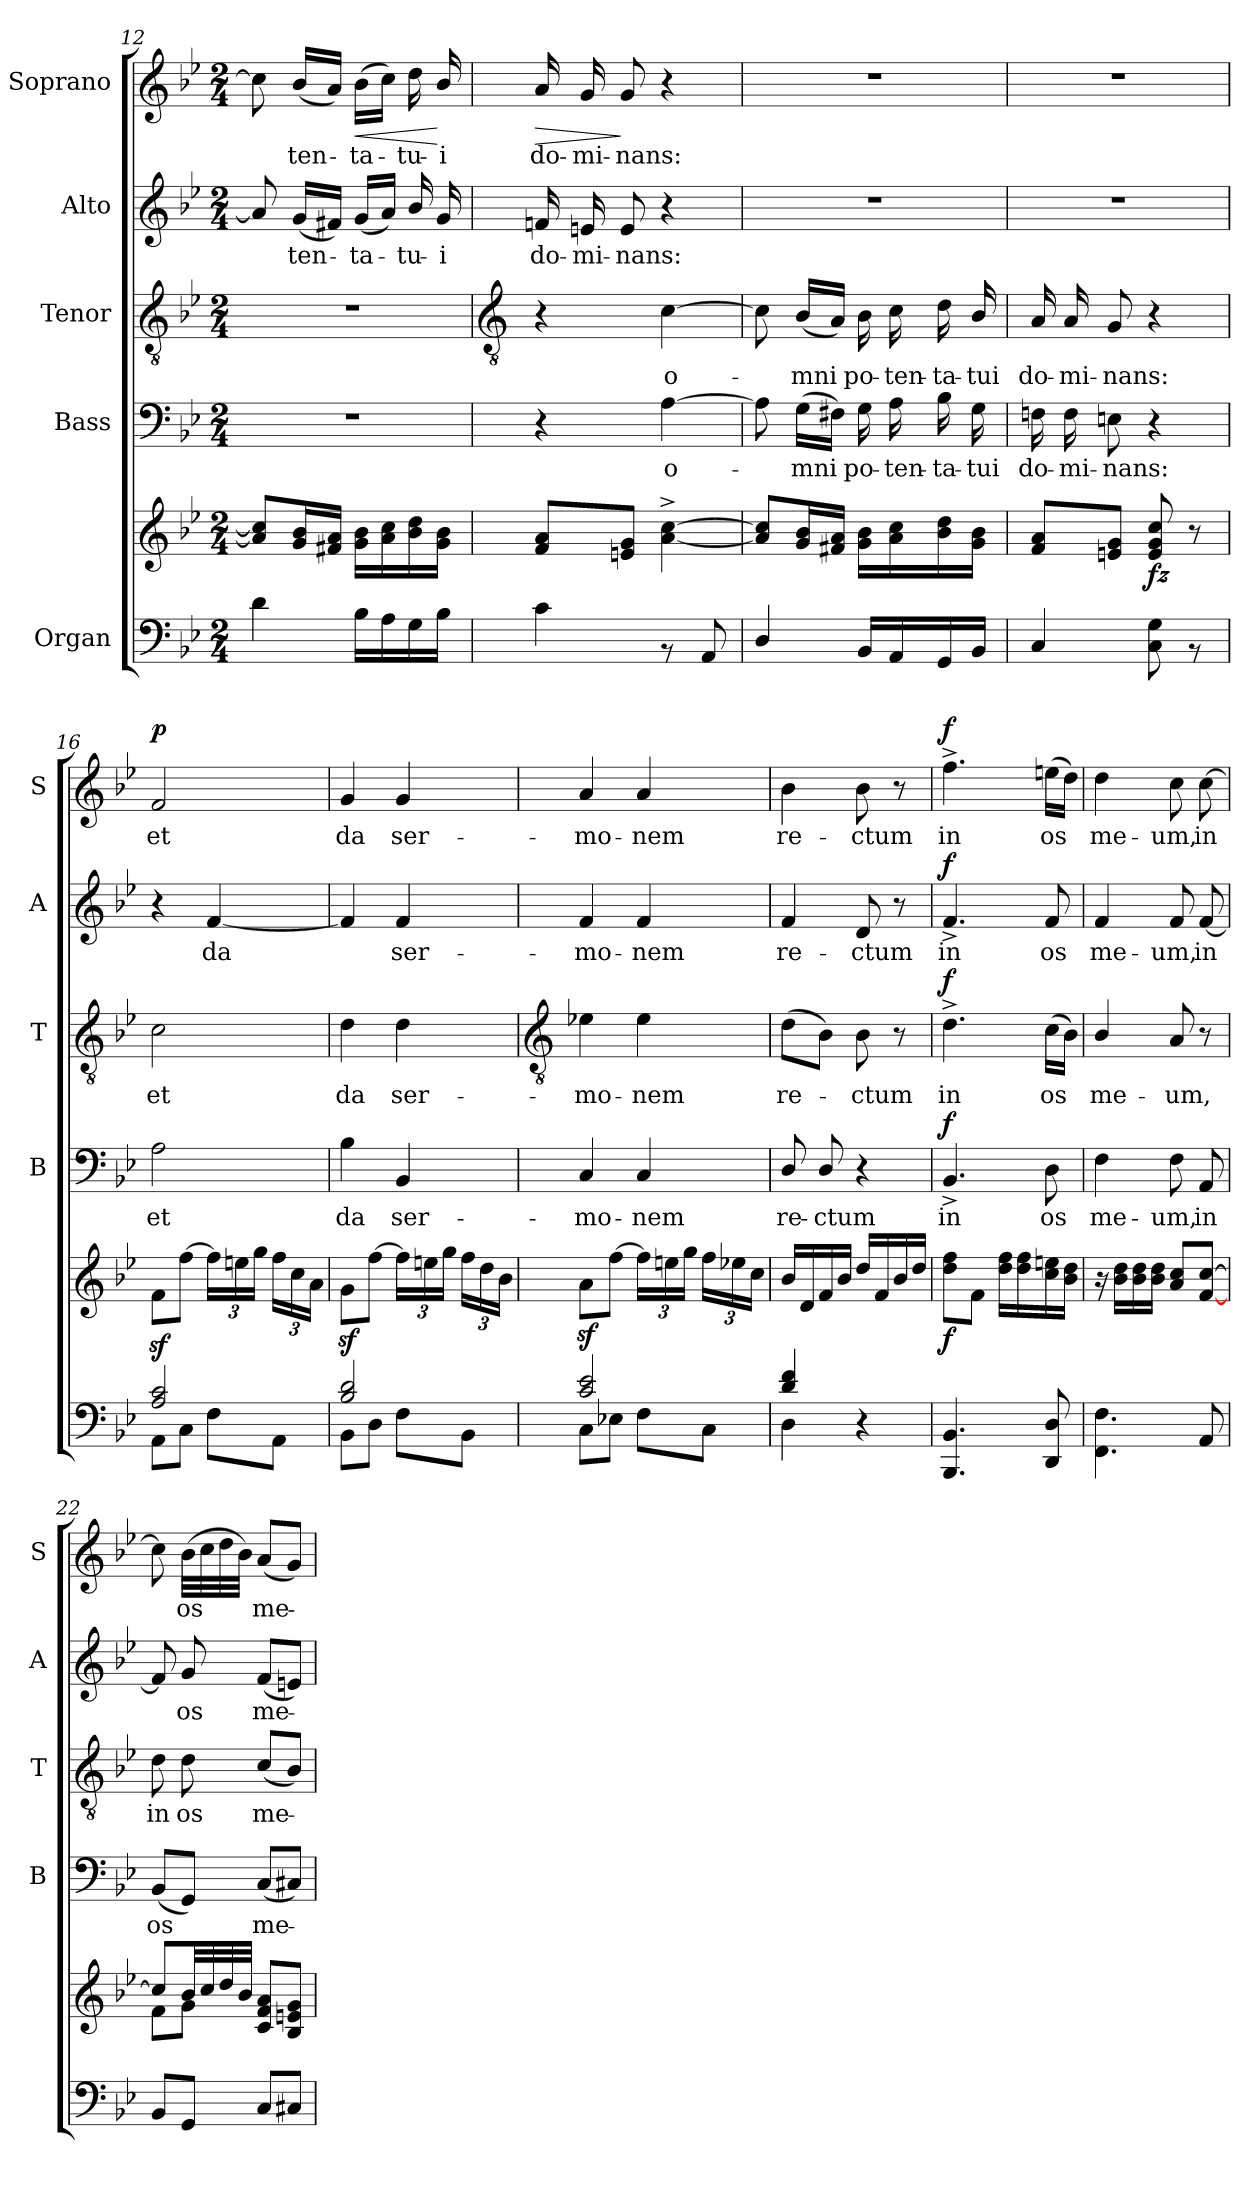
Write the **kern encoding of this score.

**kern	**kern	**dynam	**kern	**text	**dynam	**kern	**text	**dynam	**kern	**text	**dynam	**kern	**text	**dynam
*part5	*part5	*part5	*part4	*part4	*part4	*part3	*part3	*part3	*part2	*part2	*part2	*part1	*part1	*part1
*staff6	*staff5	*staff5/6	*staff4	*staff4	*staff4	*staff3	*staff3	*staff3	*staff2	*staff2	*staff2	*staff1	*staff1	*staff1
*I"Organ	*	*	*I"Bass	*	*	*I"Tenor	*	*	*I"Alto	*	*	*I"Soprano	*	*
*	*	*	*I'B	*	*	*I'T	*	*	*I'A	*	*	*I'S	*	*
*clefF4	*clefG2	*	*clefF4	*	*	*clefGv2	*	*	*clefG2	*	*	*clefG2	*	*
*k[b-e-]	*k[b-e-]	*	*k[b-e-]	*	*	*k[b-e-]	*	*	*k[b-e-]	*	*	*k[b-e-]	*	*
*B-:	*B-:	*	*B-:	*	*	*B-:	*	*	*B-:	*	*	*B-:	*	*
*M2/4	*M2/4	*	*M2/4	*	*	*M2/4	*	*	*M2/4	*	*	*M2/4	*	*
=12	=12	=12	=12	=12	=12	=12	=12	=12	=12	=12	=12	=12	=12	=12
!	!	!	!LO:N:vis=1	!	!	!LO:N:vis=1	!	!	!	!	!	!	!	!
4d\	8a] 8cc]L	.	2r	.	.	2r	.	.	8a]	.	.	8cc]	.	.
!	!	!	!	!	!	!	!	!	!	!LO:LY:b	!	!	!LO:LY:b	!
.	16g 16b-L	.	.	.	.	.	.	.	(<16gLL	ten-	.	(<16b-LL	ten-	.
.	16f#X 16aJJ	.	.	.	.	.	.	.	16f#XJJ)	.	.	16aJJ)	.	.
!	!	!	!	!	!	!	!	!	!	!LO:LY:b	!	!	!LO:LY:b	!LO:HP:b
16B-\LL	16g 16b-LL	.	.	.	.	.	.	.	(<16gLL	ta-	.	(>16b-LL	ta-	<
16A\	16a 16cc	.	.	.	.	.	.	.	16aJJ)	.	.	16ccJJ)	.	.
!	!	!	!	!	!	!	!	!	!	!LO:LY:b	!	!	!LO:LY:b	!
16G\	16b- 16dd	.	.	.	.	.	.	.	16b-/	tu-	.	16dd	tu-	.
!	!	!	!	!	!	!	!	!	!	!LO:LY:b	!	!	!LO:LY:b	!
16B-\JJ	16g 16b-JJ	.	.	.	.	.	.	.	16g	-i	.	16b-/	-i	[
!!LO:LB:g=z
=13	=13	=13	=13	=13	=13	=13	=13	=13	=13	=13	=13	=13	=13	=13
*	*	*	*	*	*	*clefGv2	*	*	*	*	*	*	*	*
!LO:N:vis=1	!	!	!	!	!	!	!	!	!	!LO:LY:b	!	!	!LO:LY:b	!LO:HP:b
*^	*	*	*	*	*	*	*	*	*	*	*	*	*	*
2ryy	4c\	8f 8aL	.	4r	.	.	4r	.	.	16fn	do-	.	16a	do-	>
!	!	!	!	!	!	!	!	!	!	!	!LO:LY:b	!	!	!LO:LY:b	!
.	.	.	.	.	.	.	.	.	.	16en	-mi-	.	16g	-mi-	.
!	!	!	!	!	!	!	!	!	!	!	!LO:LY:b	!	!	!LO:LY:b	!
.	.	8en 8gJ	.	.	.	.	.	.	.	8e	-nans:	.	8g	-nans:	]
!	!	!	!	!	!LO:LY:b	!	!	!LO:LY:b	!	!	!	!	!	!	!
.	8r	[4a^ [4cc^	.	[4A	o-	.	[4c	o-	.	4r	.	.	4r	.	.
.	8AA/	.	.	.	.	.	.	.	.	.	.	.	.	.	.
=14	=14	=14	=14	=14	=14	=14	=14	=14	=14	=14	=14	=14	=14	=14	=14
!LO:N:vis=1	!	!	!	!	!	!	!	!	!	!LO:N:vis=1	!	!	!LO:N:vis=1	!	!
2ryy	4D/	8a] 8cc]L	.	8A]	.	.	8c]	.	.	2r	.	.	2r	.	.
!	!	!	!	!	!LO:LY:b	!	!	!LO:LY:b	!	!	!	!	!	!	!
.	.	16g 16b-L	.	(>16GLL	-mni	.	(<16B-LL	-mni	.	.	.	.	.	.	.
.	.	16f#X 16aJJ	.	16F#XJJ)	.	.	16AJJ)	.	.	.	.	.	.	.	.
!	!	!	!	!	!LO:LY:b	!	!	!LO:LY:b	!	!	!	!	!	!	!
.	16BB-/LL	16g 16b-LL	.	16G	po-	.	16B-	po-	.	.	.	.	.	.	.
!	!	!	!	!	!LO:LY:b	!	!	!LO:LY:b	!	!	!	!	!	!	!
.	16AA/	16a 16cc	.	16A	-ten-	.	16c	-ten-	.	.	.	.	.	.	.
!	!	!	!	!	!LO:LY:b	!	!	!LO:LY:b	!	!	!	!	!	!	!
.	16GG/	16b- 16dd	.	16B-	-ta-	.	16d	-ta-	.	.	.	.	.	.	.
!	!	!	!	!	!LO:LY:b	!	!	!LO:LY:b	!	!	!	!	!	!	!
.	16BB-/JJ	16g 16b-JJ	.	16G	-tui	.	16B-/	-tui	.	.	.	.	.	.	.
=15	=15	=15	=15	=15	=15	=15	=15	=15	=15	=15	=15	=15	=15	=15	=15
!LO:N:vis=1	!	!	!	!	!LO:LY:b	!	!	!LO:LY:b	!	!LO:N:vis=1	!	!	!LO:N:vis=1	!	!
2ryy	4C/	8f 8aL	.	16Fn	do-	.	16A	do-	.	2r	.	.	2r	.	.
!	!	!	!	!	!LO:LY:b	!	!	!LO:LY:b	!	!	!	!	!	!	!
.	.	.	.	16F	-mi-	.	16A	-mi-	.	.	.	.	.	.	.
!	!	!	!	!	!LO:LY:b	!	!	!LO:LY:b	!	!	!	!	!	!	!
.	.	8en 8gJ	.	8En	-nans:	.	8G	-nans:	.	.	.	.	.	.	.
!	!	!	!LO:DY:b	!	!	!	!	!	!	!	!	!	!	!	!
.	8C\ 8G\	8e 8g 8cc	fz	4r	.	.	4r	.	.	.	.	.	.	.	.
.	8r	8r	.	.	.	.	.	.	.	.	.	.	.	.	.
=16	=16	=16	=16	=16	=16	=16	=16	=16	=16	=16	=16	=16	=16	=16	=16
!	!	!	!	!	!LO:LY:b	!	!	!LO:LY:b	!	!	!	!	!	!LO:LY:b	!LO:DY:b
2A/ 2c/	8AA\L	8fz<L	.	2A	et	.	2c	et	.	4r	.	.	2f	et	p
.	8C\J	[8ffJ	.	.	.	.	.	.	.	.	.	.	.	.	.
!	!	!	!	!	!	!	!	!	!	!	!LO:LY:b	!	!	!	!
.	8F\L	24ffLL]	.	.	.	.	.	.	.	[4f	da	.	.	.	.
.	.	24een	.	.	.	.	.	.	.	.	.	.	.	.	.
.	.	24ggJJ	.	.	.	.	.	.	.	.	.	.	.	.	.
.	8AA\J	24ffLL	.	.	.	.	.	.	.	.	.	.	.	.	.
.	.	24cc	.	.	.	.	.	.	.	.	.	.	.	.	.
.	.	24aJJ	.	.	.	.	.	.	.	.	.	.	.	.	.
=17	=17	=17	=17	=17	=17	=17	=17	=17	=17	=17	=17	=17	=17	=17	=17
!	!	!	!	!	!LO:LY:b	!	!	!LO:LY:b	!	!	!	!	!	!LO:LY:b	!
2B-/ 2d/	8BB-\L	8gz<L	.	4B-	da	.	4d	da	.	4f]	.	.	4g	da	.
.	8D\J	[8ffJ	.	.	.	.	.	.	.	.	.	.	.	.	.
!	!	!	!	!	!LO:LY:b	!	!	!LO:LY:b	!	!	!LO:LY:b	!	!	!LO:LY:b	!
.	8F\L	24ffLL]	.	4BB-	ser-	.	4d	ser-	.	4f	ser-	.	4g	ser-	.
.	.	24een	.	.	.	.	.	.	.	.	.	.	.	.	.
.	.	24ggJJ	.	.	.	.	.	.	.	.	.	.	.	.	.
.	8BB-\J	24ffLL	.	.	.	.	.	.	.	.	.	.	.	.	.
.	.	24dd	.	.	.	.	.	.	.	.	.	.	.	.	.
.	.	24b-JJ	.	.	.	.	.	.	.	.	.	.	.	.	.
!!LO:LB:g=z
=18	=18	=18	=18	=18	=18	=18	=18	=18	=18	=18	=18	=18	=18	=18	=18
*	*	*	*	*	*	*	*clefGv2	*	*	*	*	*	*	*	*
!	!	!	!	!	!LO:LY:b	!	!	!LO:LY:b	!	!	!LO:LY:b	!	!	!LO:LY:b	!
2c/ 2e-/	8C\L	8az<L	.	4C	-mo-	.	4e-X	-mo-	.	4f	-mo-	.	4a	-mo-	.
.	8E-X\J	[8ffJ	.	.	.	.	.	.	.	.	.	.	.	.	.
!	!	!	!	!	!LO:LY:b	!	!	!LO:LY:b	!	!	!LO:LY:b	!	!	!LO:LY:b	!
.	8F\L	24ffLL]	.	4C	-nem	.	4e-	-nem	.	4f	-nem	.	4a	-nem	.
.	.	24een	.	.	.	.	.	.	.	.	.	.	.	.	.
.	.	24ggJJ	.	.	.	.	.	.	.	.	.	.	.	.	.
.	8C\J	24ffLL	.	.	.	.	.	.	.	.	.	.	.	.	.
.	.	24ee-X	.	.	.	.	.	.	.	.	.	.	.	.	.
.	.	24ccJJ	.	.	.	.	.	.	.	.	.	.	.	.	.
=19	=19	=19	=19	=19	=19	=19	=19	=19	=19	=19	=19	=19	=19	=19	=19
!	!	!	!	!	!LO:LY:b	!	!	!LO:LY:b	!	!	!LO:LY:b	!	!	!LO:LY:b	!
4d/ 4f/	4D\	16b-LL	.	8D/	re-	.	(>8dL	re-	.	4f	re-	.	4b-	re-	.
.	.	16d	.	.	.	.	.	.	.	.	.	.	.	.	.
!	!	!	!	!	!LO:LY:b	!	!	!	!	!	!	!	!	!	!
.	.	16f	.	8D/	-ctum	.	8B-J)	.	.	.	.	.	.	.	.
.	.	16b-JJ	.	.	.	.	.	.	.	.	.	.	.	.	.
!	!	!	!	!	!	!	!	!LO:LY:b	!	!	!LO:LY:b	!	!	!LO:LY:b	!
4ryy	4r	16ddLL	.	4r	.	.	8B-	ctum	.	8d	-ctum	.	8b-	-ctum	.
.	.	16f	.	.	.	.	.	.	.	.	.	.	.	.	.
.	.	16b-	.	.	.	.	8r	.	.	8r	.	.	8r	.	.
.	.	16ddJJ	.	.	.	.	.	.	.	.	.	.	.	.	.
=20	=20	=20	=20	=20	=20	=20	=20	=20	=20	=20	=20	=20	=20	=20	=20
!LO:N:vis=1	!	!	!LO:DY:b	!	!LO:LY:b	!LO:DY:b	!	!LO:LY:b	!LO:DY:b	!	!LO:LY:b	!LO:DY:b	!	!LO:LY:b	!LO:DY:b
2ryy	4.BBB-/ 4.BB-/	8dd 8ffL	f	4.BB-^	in	f	4.d^	in	f	4.f^	in	f	4.ff^	in	f
.	.	8fJ	.	.	.	.	.	.	.	.	.	.	.	.	.
.	.	16dd 16ffLL	.	.	.	.	.	.	.	.	.	.	.	.	.
.	.	16dd 16ff	.	.	.	.	.	.	.	.	.	.	.	.	.
!	!	!	!	!	!LO:LY:b	!	!	!LO:LY:b	!	!	!LO:LY:b	!	!	!LO:LY:b	!
.	8DD/ 8D/	16cc 16een	.	8D	os	.	(>16cLL	os	.	8f	os	.	(>16eenLL	os	.
.	.	16b- 16ddJJ	.	.	.	.	16B-JJ)	.	.	.	.	.	16ddJJ)	.	.
=21	=21	=21	=21	=21	=21	=21	=21	=21	=21	=21	=21	=21	=21	=21	=21
!	!	!	!	!	!LO:LY:b	!	!	!LO:LY:b	!	!	!LO:LY:b	!	!	!LO:LY:b	!
2ryy	4.FF\ 4.F\	16r	.	4F	me-	.	4B-/	me-	.	4f	me-	.	4dd	me-	.
.	.	16b- 16ddLL	.	.	.	.	.	.	.	.	.	.	.	.	.
.	.	16b- 16dd	.	.	.	.	.	.	.	.	.	.	.	.	.
.	.	16b- 16ddJJ	.	.	.	.	.	.	.	.	.	.	.	.	.
!	!	!	!	!	!LO:LY:b	!	!	!LO:LY:b	!	!	!LO:LY:b	!	!	!LO:LY:b	!
.	.	8a 8ccL	.	8F	-um,	.	8A	-um,	.	8f	-um,	.	8cc	-um,	.
!	!	!	!	!	!LO:LY:b	!	!	!	!	!	!LO:LY:b	!	!	!LO:LY:b	!
.	8AA/	[8f [8ccJ	.	8AA	in	.	8r	.	.	[8f	in	.	[8cc	in	.
=22	=22	=22	=22	=22	=22	=22	=22	=22	=22	=22	=22	=22	=22	=22	=22
*	*	*^	*	*	*	*	*	*	*	*	*	*	*	*	*
!	!	!	!	!	!	!LO:LY:b	!	!	!LO:LY:b	!	!	!	!	!	!	!
*v	*v	*	*	*	*	*	*	*	*	*	*	*	*	*	*	*
8BB-/L	8cc/L]	8f\L	.	(<8BB-L	os	.	8d	in	.	8f]	.	.	8cc]	.	.
!	!	!	!	!	!	!	!	!LO:LY:b	!	!	!LO:LY:b	!	!	!LO:LY:b	!
8GG/J	32b-/LL	8g\J	.	8GGJ)	.	.	8d	os	.	8g	os	.	(>32b-LLL	os	.
.	32cc/	.	.	.	.	.	.	.	.	.	.	.	32cc	.	.
.	32dd/	.	.	.	.	.	.	.	.	.	.	.	32dd	.	.
.	32b-/JJJ	.	.	.	.	.	.	.	.	.	.	.	32b-JJJ)	.	.
!	!	!	!	!	!LO:LY:b	!	!	!LO:LY:b	!	!	!LO:LY:b	!	!	!LO:LY:b	!
8C/L	8c 8f 8aL	4ryy	.	(<8CL	me-	.	(>8cL	me-	.	(<8fL	me-	.	(<8aL	me-	.
8C#X/J	8B- 8en 8gJ	.	.	8C#XJ)	.	.	8B-/J)	.	.	8enJ)	.	.	8gJ)	.	.
*	*v	*v	*	*	*	*	*	*	*	*	*	*	*	*	*
=	=	=	=	=	=	=	=	=	=	=	=	=	=	=
*-	*-	*-	*-	*-	*-	*-	*-	*-	*-	*-	*-	*-	*-	*-
